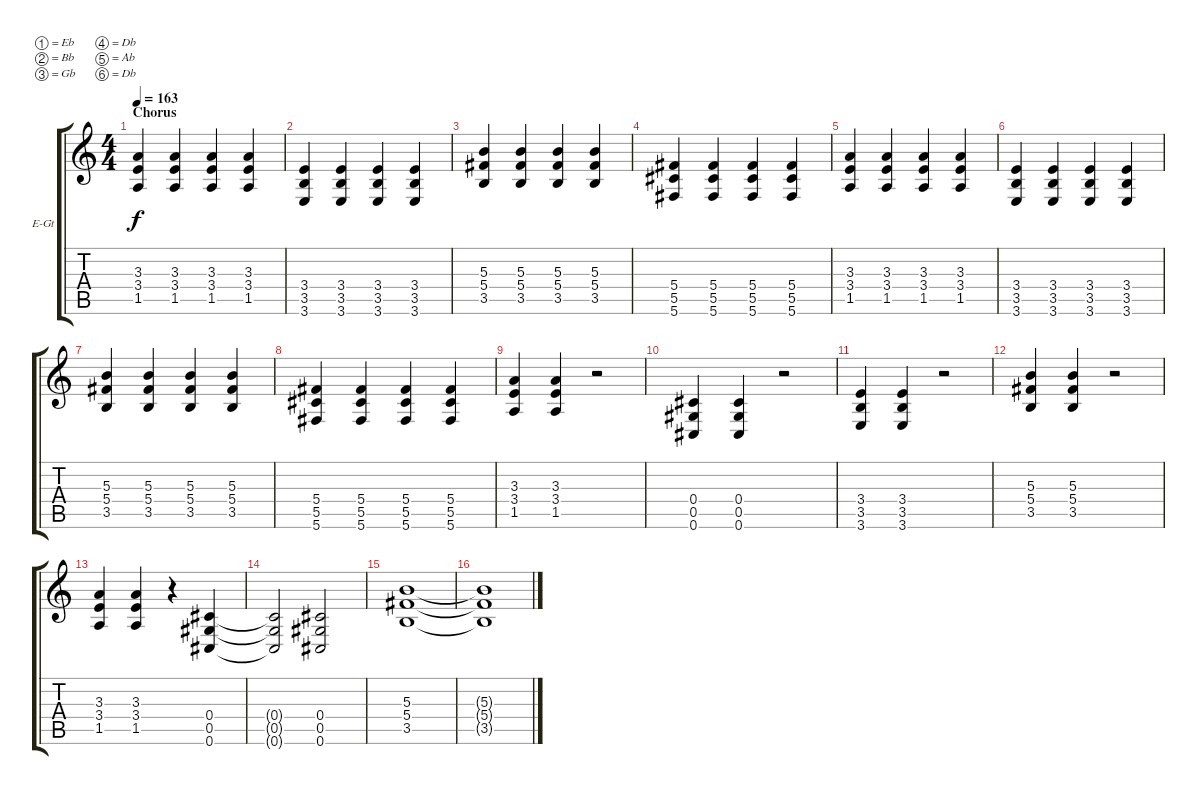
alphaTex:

\bracketExtendMode groupsimilarinstruments
\firstSystemTrackNameOrientation horizontal
\otherSystemsTrackNameOrientation horizontal
\track ("Guitar 1" "E-Gt") {instrument distortionguitar}
\staff {score tabs}
\tuning (Eb4 Bb3 Gb3 Db3 Ab2 Db2)
\ts (4 4)
\section ("" "Chorus")
\tempo 163
\clef g2
\ks c
(3.3 3.4 1.5).4{dy f} (3.3 3.4 1.5).4 (3.3 3.4 1.5).4 (3.3 3.4 1.5).4 |
(3.4 3.5 3.6).4 (3.4 3.5 3.6).4 (3.4 3.5 3.6).4 (3.4 3.5 3.6).4 |
(5.3 5.4 3.5).4 (5.3 5.4 3.5).4 (5.3 5.4 3.5).4 (5.3 5.4 3.5).4 |
(5.4 5.5 5.6).4 (5.4 5.5 5.6).4 (5.4 5.5 5.6).4 (5.4 5.5 5.6).4 |
(3.3 3.4 1.5).4 (3.3 3.4 1.5).4 (3.3 3.4 1.5).4 (3.3 3.4 1.5).4 |
(3.4 3.5 3.6).4 (3.4 3.5 3.6).4 (3.4 3.5 3.6).4 (3.4 3.5 3.6).4 |
(5.3 5.4 3.5).4 (5.3 5.4 3.5).4 (5.3 5.4 3.5).4 (5.3 5.4 3.5).4 |
(5.4 5.5 5.6).4 (5.4 5.5 5.6).4 (5.4 5.5 5.6).4 (5.4 5.5 5.6).4 |
(3.3 3.4 1.5).4 (3.3 3.4 1.5).4 r.2 |
(0.4 0.5 0.6).4 (0.4 0.5 0.6).4 r.2 |
(3.4 3.5 3.6).4 (3.4 3.5 3.6).4 r.2 |
(5.3 5.4 3.5).4 (5.3 5.4 3.5).4 r.2 |
(3.3 3.4 1.5).4 (3.3 3.4 1.5).4 r.4 (0.4 0.5 0.6).4 |
(0.4{t} 0.5{t} 0.6{t}).2 (0.4 0.5 0.6).2 |
(5.3 5.4 3.5).1 |
(5.3{t} 5.4{t} 3.5{t}).1
